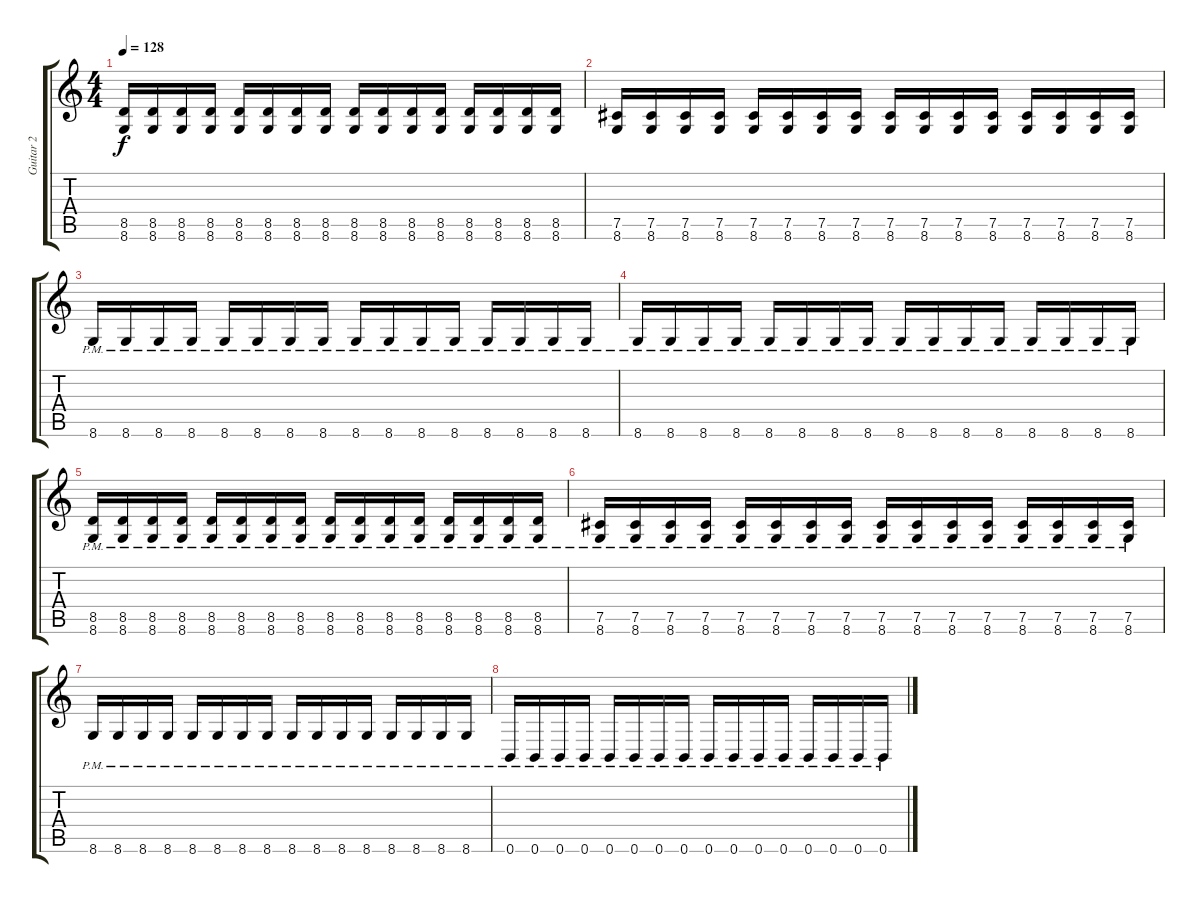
\track ("Guitar 2" "Guitar 2") {instrument overdrivenguitar}
\staff {score tabs}
\tuning (Db4 Ab3 E3 B2 Gb2 B1) {hide}
\ts (4 4)
\tempo 128
\clef g2
\ks c
(8.5 8.6).16{dy f} (8.5 8.6).16 (8.5 8.6).16 (8.5 8.6).16 (8.5 8.6).16 (8.5 8.6).16 (8.5 8.6).16 (8.5 8.6).16 (8.5 8.6).16 (8.5 8.6).16 (8.5 8.6).16 (8.5 8.6).16 (8.5 8.6).16 (8.5 8.6).16 (8.5 8.6).16 (8.5 8.6).16 |
(7.5 8.6).16 (7.5 8.6).16 (7.5 8.6).16 (7.5 8.6).16 (7.5 8.6).16 (7.5 8.6).16 (7.5 8.6).16 (7.5 8.6).16 (7.5 8.6).16 (7.5 8.6).16 (7.5 8.6).16 (7.5 8.6).16 (7.5 8.6).16 (7.5 8.6).16 (7.5 8.6).16 (7.5 8.6).16 |
8.6{pm}.16 8.6{pm}.16 8.6{pm}.16 8.6{pm}.16 8.6{pm}.16 8.6{pm}.16 8.6{pm}.16 8.6{pm}.16 8.6{pm}.16 8.6{pm}.16 8.6{pm}.16 8.6{pm}.16 8.6{pm}.16 8.6{pm}.16 8.6{pm}.16 8.6{pm}.16 |
8.6{pm}.16 8.6{pm}.16 8.6{pm}.16 8.6{pm}.16 8.6{pm}.16 8.6{pm}.16 8.6{pm}.16 8.6{pm}.16 8.6{pm}.16 8.6{pm}.16 8.6{pm}.16 8.6{pm}.16 8.6{pm}.16 8.6{pm}.16 8.6{pm}.16 8.6{pm}.16 |
(8.5{pm} 8.6{pm}).16 (8.5{pm} 8.6{pm}).16 (8.5{pm} 8.6{pm}).16 (8.5{pm} 8.6{pm}).16 (8.5{pm} 8.6{pm}).16 (8.5{pm} 8.6{pm}).16 (8.5{pm} 8.6{pm}).16 (8.5{pm} 8.6{pm}).16 (8.5{pm} 8.6{pm}).16 (8.5{pm} 8.6{pm}).16 (8.5{pm} 8.6{pm}).16 (8.5{pm} 8.6{pm}).16 (8.5{pm} 8.6{pm}).16 (8.5{pm} 8.6{pm}).16 (8.5{pm} 8.6{pm}).16 (8.5{pm} 8.6{pm}).16 |
(7.5{pm} 8.6{pm}).16 (7.5{pm} 8.6{pm}).16 (7.5{pm} 8.6{pm}).16 (7.5{pm} 8.6{pm}).16 (7.5{pm} 8.6{pm}).16 (7.5{pm} 8.6{pm}).16 (7.5{pm} 8.6{pm}).16 (7.5{pm} 8.6{pm}).16 (7.5{pm} 8.6{pm}).16 (7.5{pm} 8.6{pm}).16 (7.5{pm} 8.6{pm}).16 (7.5{pm} 8.6{pm}).16 (7.5{pm} 8.6{pm}).16 (7.5{pm} 8.6{pm}).16 (7.5{pm} 8.6{pm}).16 (7.5{pm} 8.6{pm}).16 |
8.6{pm}.16 8.6{pm}.16 8.6{pm}.16 8.6{pm}.16 8.6{pm}.16 8.6{pm}.16 8.6{pm}.16 8.6{pm}.16 8.6{pm}.16 8.6{pm}.16 8.6{pm}.16 8.6{pm}.16 8.6{pm}.16 8.6{pm}.16 8.6{pm}.16 8.6{pm}.16 |
0.6{pm}.16 0.6{pm}.16 0.6{pm}.16 0.6{pm}.16 0.6{pm}.16 0.6{pm}.16 0.6{pm}.16 0.6{pm}.16 0.6{pm}.16 0.6{pm}.16 0.6{pm}.16 0.6{pm}.16 0.6{pm}.16 0.6{pm}.16 0.6{pm}.16 0.6{pm}.16
